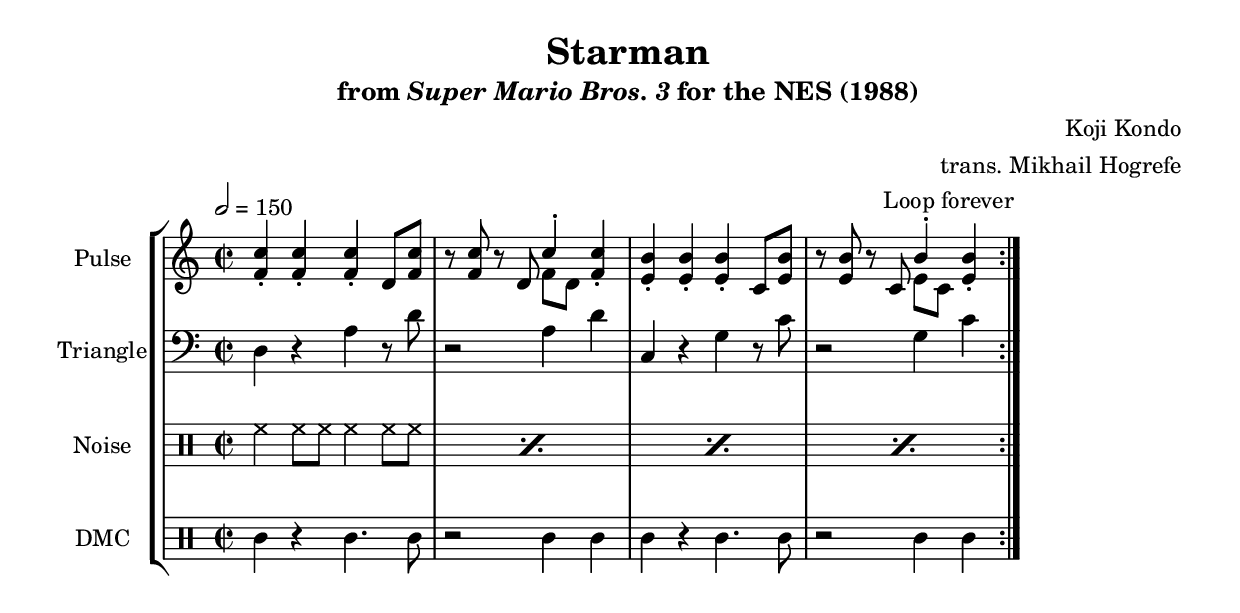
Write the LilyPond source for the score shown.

\version "2.22.0"

\paper {
  left-margin = 0.5\in
}

\book {
    \header {
        title = "Starman"
        subtitle = \markup { "from" {\italic "Super Mario Bros. 3"} "for the NES (1988)" }
        composer = "Koji Kondo"
        arranger = "trans. Mikhail Hogrefe"
    }

    \score {
        {
            \new StaffGroup <<
                \new Staff \relative c' {
                    \set Staff.instrumentName = "Pulse"
                    \set Staff.shortInstrumentName = "P."
\key c \major
\time 2/2
\tempo 2 = 150
                    \repeat volta 2 {
<f c'>4-. 4-. 4-. d8 <f c'> |
r8 <f c'> r d <<{c'4-.}\\{f,8[ d]}>> <f c'>4-. |
<e b'>4-. 4-. 4-. c8 <e b'> |
r8 <e b'> r c <<{b'4-.}\\{e,8[ c]}>> <e b'>4-. |
                    }
\once \override Score.RehearsalMark.self-alignment-X = #RIGHT
\mark \markup { \fontsize #-2 "Loop forever" }
                }

                \new Staff \relative c {
                    \set Staff.instrumentName = "Triangle"
                    \set Staff.shortInstrumentName = "T."
\clef bass
\key c \major
d4 r a' r8 d |
r2 a4 d |
c,4 r g' r8 c |
r2 g4 c |
                }

                \new DrumStaff {
                    \drummode {
                        \set Staff.instrumentName="Noise"
                        \set Staff.shortInstrumentName="N."
\repeat percent 4 { hh4 hh8 hh hh4 hh8 hh | }
                    }
                }

                \new DrumStaff {
                    \drummode {
                        \set Staff.instrumentName="DMC"
                        \set Staff.shortInstrumentName="DMC"
wbh4 r wbh4. wbh8 |
r2 wbh4 wbh |
wbh4 r wbh4. wbh8 |
r2 wbh4 wbh |
                    }
                }
            >>
        }
        \layout {
            \context {
                \Staff
                \RemoveEmptyStaves
            }
            \context {
                \DrumStaff
                \RemoveEmptyStaves
            }
        }
    }
}
